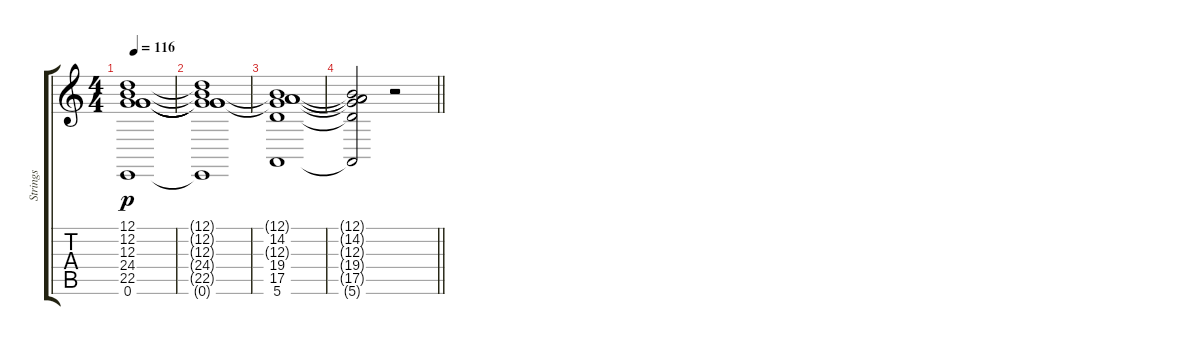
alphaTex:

\track ("Strings" "Strings") {instrument synthstrings2}
\staff {score tabs}
\tuning (B3 G3 G3 D3 A2 E2) {hide}
\ts (4 4)
\tempo 116
\clef g2
\ks c
(12.1 12.2 12.3 24.4 22.5 0.6).1{dy p} |
(12.1{t} 12.2{t} 12.3{t} 24.4{t} 22.5{t} 0.6{t}).1 |
(12.1{t} 14.2 12.3{t} 19.4 17.5 5.6).1 |
\barLineRight lightlight
(12.1{t} 14.2{t} 12.3{t} 19.4{t} 17.5{t} 5.6{t}).2 r.2
